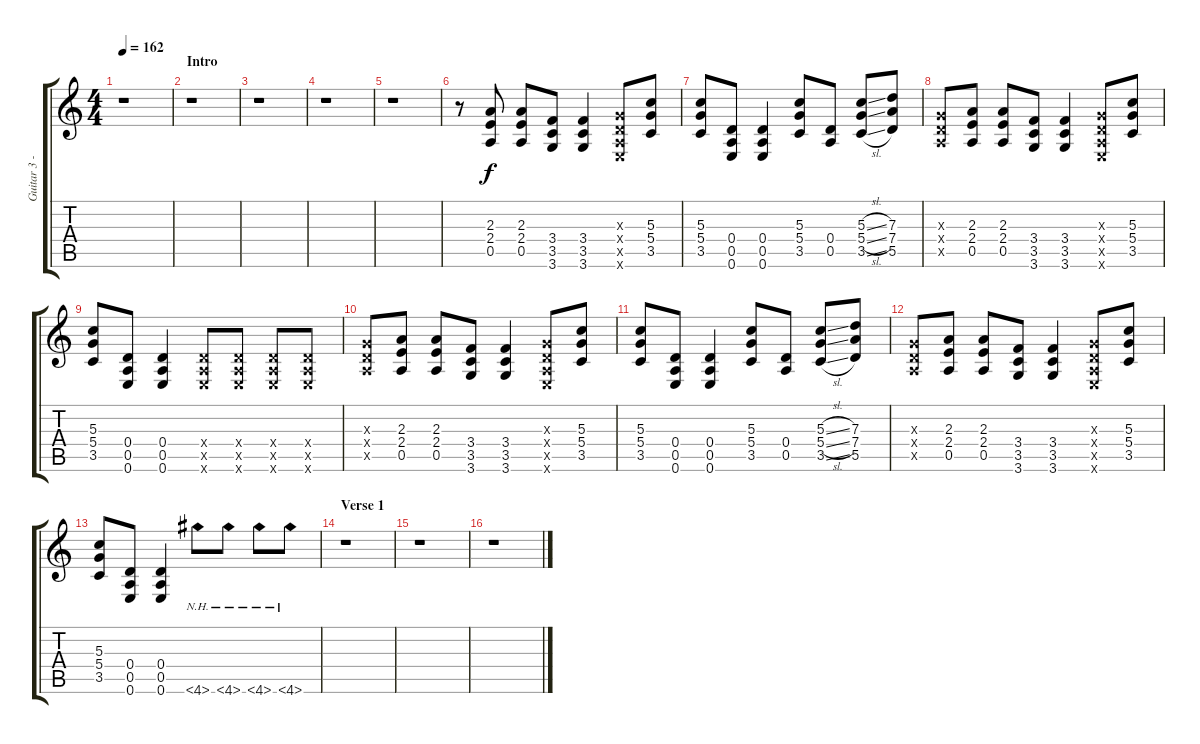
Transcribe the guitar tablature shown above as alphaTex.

\track ("Guitar 3 - Mike Lewis" "Guitar 3 -") {instrument distortionguitar}
\staff {score tabs}
\tuning (E4 B3 G3 D3 A2 E2) {hide}
\ts (4 4)
\tempo 162
\clef g2
\ks c
r.1{dy f instrument distortionguitar} |
\section ("" "Intro")
r.1 |
r.1 |
r.1 |
r.1 |
r.8 (2.3 2.4 0.5).8 (2.3 2.4 0.5).8 (3.4 3.5 3.6).8 (3.4 3.5 3.6).4 (0.3{x} 0.4{x} 0.5{x} 0.6{x}).8 (5.3 5.4 3.5).8 |
(5.3 5.4 3.5).8 (0.4 0.5 0.6).8 (0.4 0.5 0.6).4 (5.3 5.4 3.5).8 (0.4 0.5).8 (5.3{sl} 5.4{sl} 3.5{sl}).8 (7.3 7.4 5.5).8 |
(0.3{x} 0.4{x} 0.5{x}).8 (2.3 2.4 0.5).8 (2.3 2.4 0.5).8 (3.4 3.5 3.6).8 (3.4 3.5 3.6).4 (0.3{x} 0.4{x} 0.5{x} 0.6{x}).8 (5.3 5.4 3.5).8 |
(5.3 5.4 3.5).8 (0.4 0.5 0.6).8 (0.4 0.5 0.6).4 (0.4{x} 0.5{x} 0.6{x}).8 (0.4{x} 0.5{x} 0.6{x}).8 (0.4{x} 0.5{x} 0.6{x}).8 (0.4{x} 0.5{x} 0.6{x}).8 |
(0.3{x} 0.4{x} 0.5{x}).8 (2.3 2.4 0.5).8 (2.3 2.4 0.5).8 (3.4 3.5 3.6).8 (3.4 3.5 3.6).4 (0.3{x} 0.4{x} 0.5{x} 0.6{x}).8 (5.3 5.4 3.5).8 |
(5.3 5.4 3.5).8 (0.4 0.5 0.6).8 (0.4 0.5 0.6).4 (5.3 5.4 3.5).8 (0.4 0.5).8 (5.3{sl} 5.4{sl} 3.5{sl}).8 (7.3 7.4 5.5).8 |
(0.3{x} 0.4{x} 0.5{x}).8 (2.3 2.4 0.5).8 (2.3 2.4 0.5).8 (3.4 3.5 3.6).8 (3.4 3.5 3.6).4 (0.3{x} 0.4{x} 0.5{x} 0.6{x}).8 (5.3 5.4 3.5).8 |
(5.3 5.4 3.5).8 (0.4 0.5 0.6).8 (0.4 0.5 0.6).4 4.6{nh}.8 4.6{nh}.8 4.6{nh}.8 4.6{nh}.8 |
\section ("" "Verse 1")
r.1 |
r.1 |
r.1
